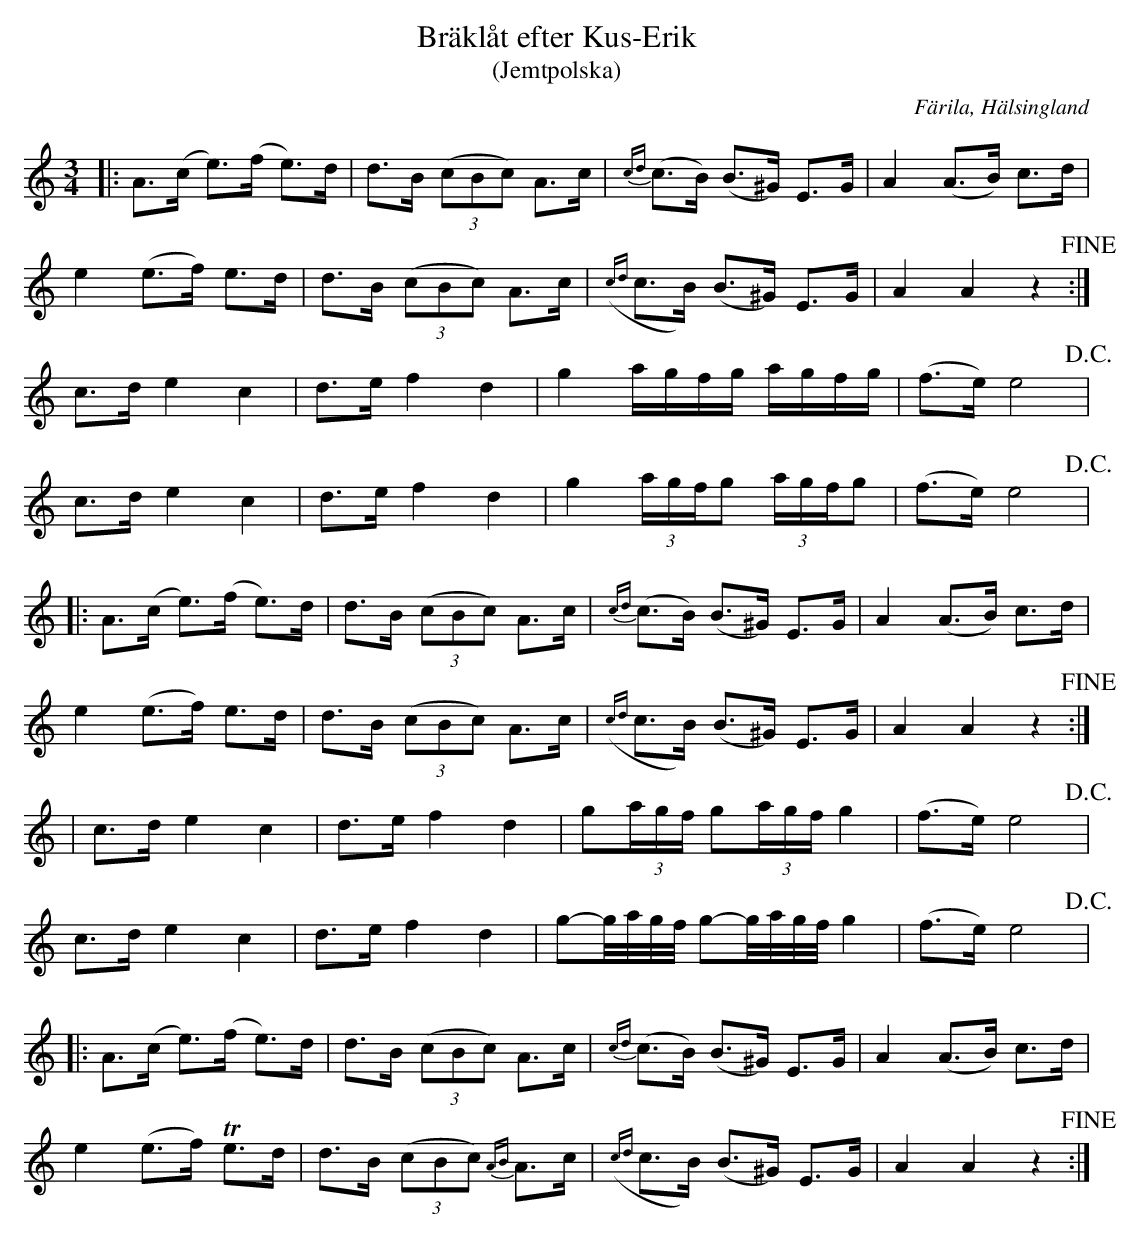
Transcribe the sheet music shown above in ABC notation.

X:1
T: Bräklåt efter Kus-Erik
T: (Jemtpolska)
O: Färila, Hälsingland
M: 3/4
L: 1/8
K: Am
|:A>(c e>)(f e)>d | d>B ((3cBc) A>c | {cd}(c>B) (B>^G)   E>G      | A2    (A>B) c>d  |
e2   (e>f) e>d  | d>B ((3cBc) A>c | ({cd}c>B)    (B>^G)   E>G      | A2    A2    z2  !fine! :|
K: C
c>d  e2    c2   | d>e f2      d2  | g2        a/g/f/g/ a/g/f/g/ | (f>e) e4 !D.C.!       |
c>d  e2    c2   | d>e f2      d2  | g2        (3a/g/f/g (3a/g/f/g | (f>e) e4 !D.C.!       |
|:A>(c e>)(f e)>d | d>B ((3cBc) A>c | {cd}(c>B) (B>^G)   E>G      | A2    (A>B) c>d  |
e2   (e>f) e>d  | d>B ((3cBc) A>c | ({cd}c>B)    (B>^G)   E>G      | A2    A2    z2  !fine! :|
K: C
|c>d  e2    c2   | d>e f2      d2  | g(3a/g/f/        g(3a/g/f/ g2 | (f>e) e4 !D.C.!       |
c>d  e2    c2   | d>e f2      d2  | g-g//a//g//f//        g-g//a//g//f// g2  | (f>e) e4 !D.C.!       |
|:A>(c e>)(f e)>d | d>B ((3cBc) A>c | {cd}(c>B) (B>^G)   E>G      | A2    (A>B) c>d  |
e2   (e>f) Te>d  | d>B ((3cBc) {AB}A>c | ({cd}c>B)    (B>^G)   E>G      | A2    A2    z2  !fine! :|
